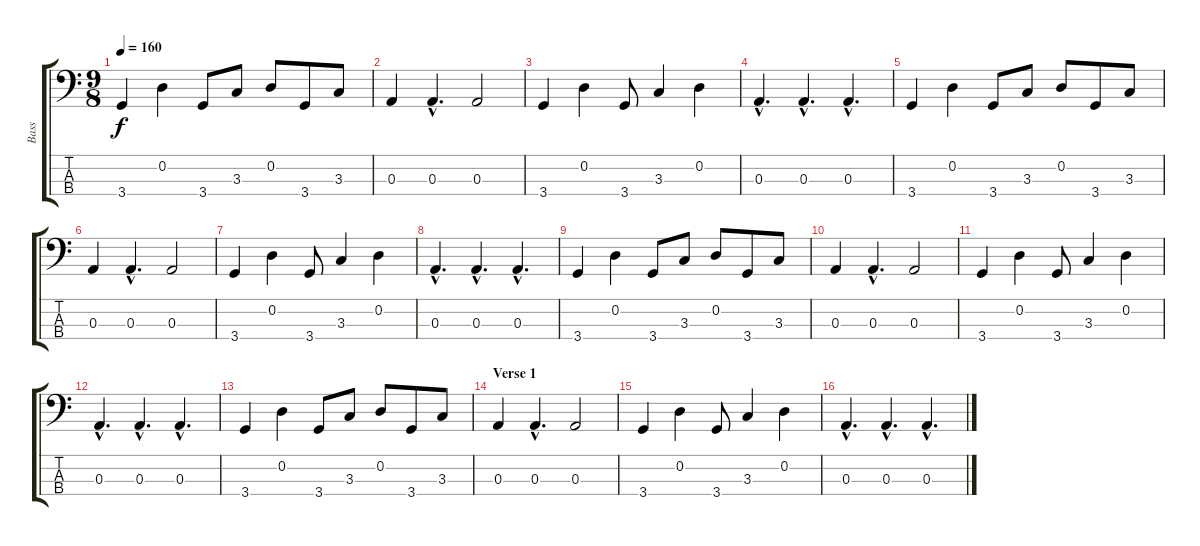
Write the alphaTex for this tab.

\track ("Bass" "Bass") {instrument electricbassfinger}
\staff {score tabs}
\tuning (G2 D2 A1 E1) {hide}
\ts (9 8)
\tempo 160
\clef f4
\ks c
3.4.4{dy f} 0.2.4 3.4.8 3.3.8 0.2.8 3.4.8 3.3.8 |
0.3.4 0.3{hac}.4{d} 0.3.2 |
3.4.4 0.2.4 3.4.8 3.3.4 0.2.4 |
0.3{hac}.4{d} 0.3{hac}.4{d} 0.3{hac}.4{d} |
3.4.4 0.2.4 3.4.8 3.3.8 0.2.8 3.4.8 3.3.8 |
0.3.4 0.3{hac}.4{d} 0.3.2 |
3.4.4 0.2.4 3.4.8 3.3.4 0.2.4 |
0.3{hac}.4{d} 0.3{hac}.4{d} 0.3{hac}.4{d} |
3.4.4 0.2.4 3.4.8 3.3.8 0.2.8 3.4.8 3.3.8 |
0.3.4 0.3{hac}.4{d} 0.3.2 |
3.4.4 0.2.4 3.4.8 3.3.4 0.2.4 |
0.3{hac}.4{d} 0.3{hac}.4{d} 0.3{hac}.4{d} |
3.4.4 0.2.4 3.4.8 3.3.8 0.2.8 3.4.8 3.3.8 |
\section ("" "Verse 1")
0.3.4 0.3{hac}.4{d} 0.3.2 |
3.4.4 0.2.4 3.4.8 3.3.4 0.2.4 |
0.3{hac}.4{d} 0.3{hac}.4{d} 0.3{hac}.4{d}
